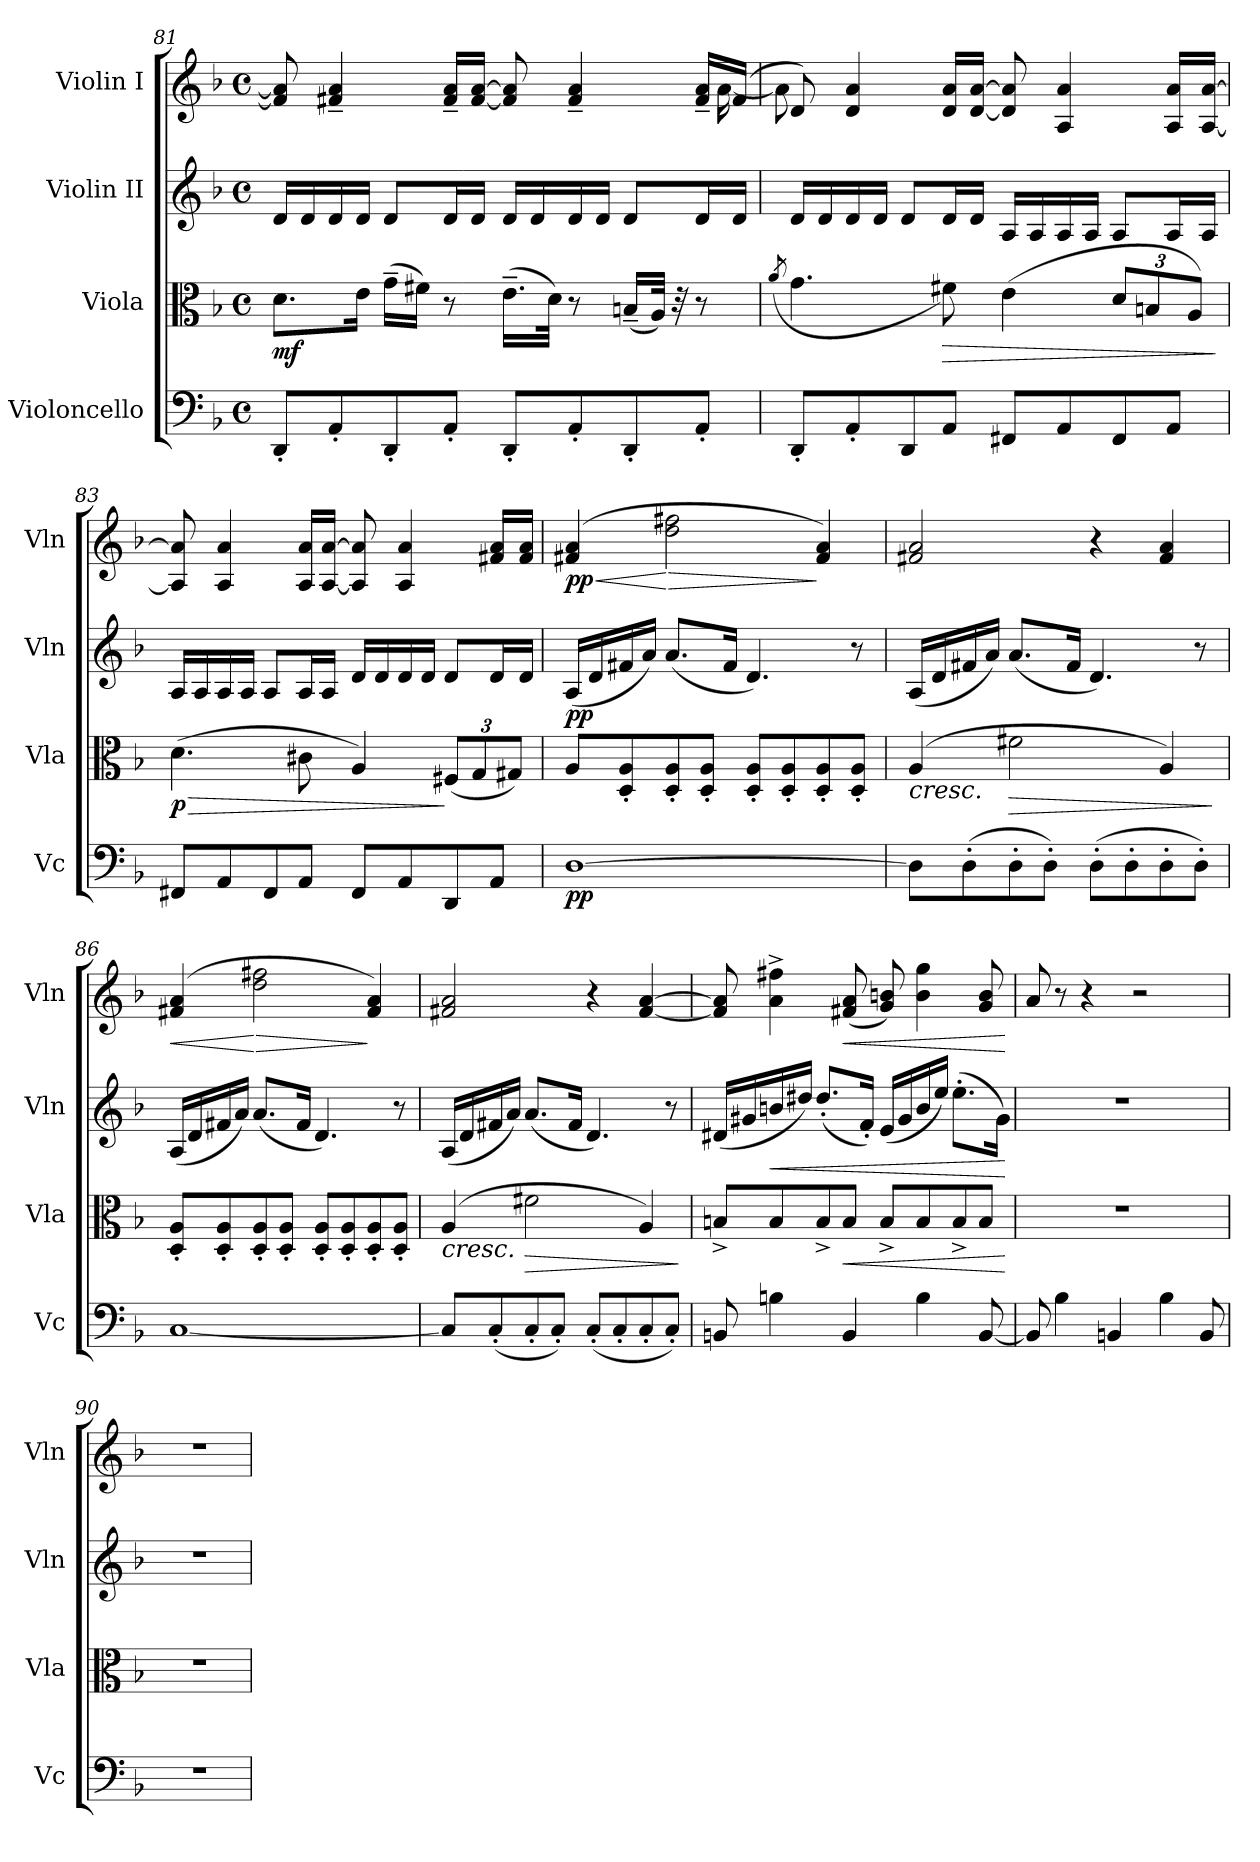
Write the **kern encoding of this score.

**kern	**dynam	**kern	**dynam	**kern	**dynam	**kern	**dynam
*part4	*part4	*part3	*part3	*part2	*part2	*part1	*part1
*staff4	*staff4	*staff3	*staff3	*staff2	*staff2	*staff1	*staff1
*I"Violoncello	*	*I"Viola	*	*I"Violin II	*	*I"Violin I	*
*I'Vc	*	*I'Vla	*	*I'Vln	*	*I'Vln	*
!!LO:PB:g=z
*clefF4	*	*clefC3	*	*clefG2	*	*clefG2	*
*k[b-]	*	*k[b-]	*	*k[b-]	*	*k[b-]	*
*M4/4	*	*M4/4	*	*M4/4	*	*M4/4	*
*met(c)	*	*met(c)	*	*met(c)	*	*met(c)	*
=81	=81	=81	=81	=81	=81	=81	=81
*	*	*	*	*	*	*^	*
!	!	!	!LO:DY:b	!	!	!	!	!
8DD'/L	.	8.d\L	mf	16d/LL	.	8f#/] 8a/]	2...ryy	.
.	.	.	.	16d/	.	.	.	.
8AA'/	.	.	.	16d/	.	4f#X/~ 4a/~	.	.
.	.	16e\Jk	.	16d/JJ	.	.	.	.
8DD'/	.	(>16g~\LL	.	8d/L	.	.	.	.
.	.	16f#X\JJ)	.	.	.	.	.	.
8AA'/J	.	8r	.	16d/L	.	16f#/~ 16a/~LL	.	.
.	.	.	.	16d/JJ	.	[16f#/ [16a/JJ	.	.
8DD'/L	.	(>16.e~\LL	.	16d/LL	.	8f#/] 8a/]	.	.
.	.	.	.	16d/	.	.	.	.
.	.	32d\JJk)	.	.	.	.	.	.
8AA'/	.	8r	.	16d/	.	4f#/~ 4a/~	.	.
.	.	.	.	16d/JJ	.	.	.	.
8DD'/	.	(<16Bn~/LL	.	8d/L	.	.	.	.
.	.	32A/JJk)	.	.	.	.	.	.
.	.	32r	.	.	.	.	.	.
8AA'/J	.	8r	.	16d/L	.	16f#/~ 16a/~LL	.	.
.	.	.	.	16d/JJ	.	(>16f#/JJ	[16a\	.
=82	=82	=82	=82	=82	=82	=82	=82	=82
.	.	(<8qa/	.	.	.	.	.	.
8DD'/L	.	4.g\	.	16d/LL	.	8d/)	8a\]	.
.	.	.	.	16d/	.	.	.	.
8AA'/	.	.	.	16d/	.	4d/ 4a/	2..ryy	.
.	.	.	.	16d/JJ	.	.	.	.
8DD/	.	.	.	8d/L	.	.	.	.
!	!	!	!LO:HP:b	!	!	!	!	!
8AA/J	.	8f#X\)	>	16d/L	.	16d/ 16a/LL	.	.
.	.	.	.	16d/JJ	.	[16d/ [16a/JJ	.	.
8FF#X/L	.	(>4e\	.	16A/LL	.	8d/] 8a/]	.	.
.	.	.	.	16A/	.	.	.	.
8AA/	.	.	.	16A/	.	4A/ 4a/	.	.
.	.	.	.	16A/JJ	.	.	.	.
*	*	*Xbrackettup	*	*	*	*	*	*
8FF#/	.	12d/L	.	8A/L	.	.	.	.
.	.	12Bn/	.	.	.	.	.	.
8AA/J	.	.	.	16A/L	.	16A/ 16a/LL	.	.
.	.	12A/J)	.	.	.	.	.	.
.	.	.	.	16A/JJ	.	[16A/ [16a/JJ	.	.
*	*	*	*	*	*	*v	*v	*
.	.	.	]	.	.	.	.
!!LO:LB:g=z
=83	=83	=83	=83	=83	=83	=83	=83
!	!	!	!LO:HP:b	!	!	!	!
!	!	!	!LO:DY:n=1:b	!	!	!	!
8FF#X/L	.	(>4.d\	> p	16A/LL	.	8A/] 8a/]	.
.	.	.	.	16A/	.	.	.
8AA/	.	.	.	16A/	.	4A/ 4a/	.
.	.	.	.	16A/JJ	.	.	.
8FF#/	.	.	.	8A/L	.	.	.
8AA/J	.	8c#X\	.	16A/L	.	16A/ 16a/LL	.
.	.	.	.	16A/JJ	.	[16A/ [16a/JJ	.
8FF#/L	.	4A/)	.	16d/LL	.	8A/] 8a/]	.
.	.	.	.	16d/	.	.	.
8AA/	.	.	.	16d/	.	4A/ 4a/	.
.	.	.	.	16d/JJ	.	.	.
8DD/	.	(<12F#X/L	]	8d/L	.	.	.
.	.	12G/	.	.	.	.	.
8AA/J	.	.	.	16d/L	.	16f#X/ 16a/LL	.
.	.	12G#X/J)	.	.	.	.	.
.	.	.	.	16d/JJ	.	16f#/ 16a/JJ	.
=84	=84	=84	=84	=84	=84	=84	=84
!	!LO:DY:b	!	!	!	!LO:DY:b	!	!LO:HP:b
!	!	!	!	!	!	!	!LO:DY:n=1:b
[1D	pp	8A/L	.	(<16A/LL	pp	(>4f#X/ 4a/	< pp
.	.	.	.	16d/	.	.	.
.	.	8D/' 8A/'	.	16f#X/	.	.	.
.	.	.	.	16a/JJ)	.	.	.
!	!	!	!	!	!	!	!LO:HP:n=1:b
.	.	8D/' 8A/'	.	(<8.a/L	.	2dd\ 2ff#X\	[ >
.	.	8D/' 8A/'J	.	.	.	.	.
.	.	.	.	16f#/Jk	.	.	.
.	.	8D/' 8A/'L	.	4.d/)	.	.	.
.	.	8D/' 8A/'	.	.	.	.	.
.	.	8D/' 8A/'	.	.	.	4f#/ 4a/)	]
.	.	8D/' 8A/'J	.	8r	.	.	.
=85	=85	=85	=85	=85	=85	=85	=85
!	!	!	!LO:HP:b	!	!	!	!
8D\L]	.	(>4A/	<	(<16A/LL	.	2f#X/ 2a/	.
.	.	.	.	16d/	.	.	.
(>8D'\	.	.	.	16f#X/	.	.	.
.	.	.	.	16a/JJ)	.	.	.
!	!	!	!LO:HP:b	!	!	!	!
8D'\	.	2f#X\	>	(<8.a/L	.	.	.
8D'\J)	.	.	.	.	.	.	.
.	.	.	.	16f#/Jk	.	.	.
(>8D'\L	.	.	.	4.d/)	.	4r	.
8D'\	.	.	.	.	.	.	.
8D'\	.	4A/)	[	.	.	4f#/ 4a/	.
8D'\J)	.	.	.	8r	.	.	.
.	.	.	]	.	.	.	.
!!LO:LB:g=z
=86	=86	=86	=86	=86	=86	=86	=86
!	!	!	!	!	!	!	!LO:HP:b
[1C	.	8D/' 8A/'L	.	(<16A/LL	.	(>4f#X/ 4a/	<
.	.	.	.	16d/	.	.	.
.	.	8D/' 8A/'	.	16f#X/	.	.	.
.	.	.	.	16a/JJ)	.	.	.
!	!	!	!	!	!	!	!LO:HP:n=1:b
.	.	8D/' 8A/'	.	(<8.a/L	.	2dd\ 2ff#X\	[ >
.	.	8D/' 8A/'J	.	.	.	.	.
.	.	.	.	16f#/Jk	.	.	.
.	.	8D/' 8A/'L	.	4.d/)	.	.	.
.	.	8D/' 8A/'	.	.	.	.	.
.	.	8D/' 8A/'	.	.	.	4f#/ 4a/)	]
.	.	8D/' 8A/'J	.	8r	.	.	.
=87	=87	=87	=87	=87	=87	=87	=87
!	!	!	!LO:HP:b	!	!	!	!
8C/L]	.	(>4A/	<	(<16A/LL	.	2f#X/ 2a/	.
.	.	.	.	16d/	.	.	.
(<8C'/	.	.	.	16f#X/	.	.	.
.	.	.	.	16a/JJ)	.	.	.
!	!	!	!LO:HP:b	!	!	!	!
8C'/	.	2f#X\	>	(<8.a/L	.	.	.
8C'/J)	.	.	.	.	.	.	.
.	.	.	.	16f#/Jk	.	.	.
(<8C'/L	.	.	.	4.d/)	.	4r	.
8C'/	.	.	.	.	.	.	.
8C'/	.	4A/)	[	.	.	[4f#/ [4a/	.
8C'/J)	.	.	.	8r	.	.	.
.	.	.	]	.	.	.	.
=88	=88	=88	=88	=88	=88	=88	=88
8BBn/	.	8Bn^/L	.	(<16d#X/LL	.	8f#/] 8a/]	.
.	.	.	.	16g#X/	.	.	.
!	!	!	!	!	!LO:HP:b	!	!
4Bn\	.	8B/	.	16bn/	<	4a\^ 4ff#X\^	.
.	.	.	.	16dd#X/JJ)	.	.	.
.	.	8B^/	.	(<8.dd#'/L	.	.	.
!	!	!	!LO:HP:b	!	!	!	!LO:HP:b
4BB/	.	8B/J	<	.	.	(<8f#X/ 8a/	<
.	.	.	.	16f'/Jk)	.	.	.
.	.	8B^/L	.	(<16e/LL	.	8g/ 8bn/)	.
.	.	.	.	16g#/	.	.	.
4B\	.	8B/	.	16b/	.	4b\ 4gg\	.
.	.	.	.	16ee/JJ)	.	.	.
.	.	8B^/	.	(>8.ee'\L	.	.	.
[8BB/	.	8B/J	.	.	.	8g/ 8b/	.
.	.	.	.	16g#\Jk)	.	.	.
.	.	.	[	.	[	.	[
!!LO:PB:g=z
=89	=89	=89	=89	=89	=89	=89	=89
8BB/]	.	1r	.	1r	.	8a/	.
4B-\	.	.	.	.	.	8r	.
.	.	.	.	.	.	4r	.
4BBn/	.	.	.	.	.	.	.
.	.	.	.	.	.	2r	.
4B-\	.	.	.	.	.	.	.
8BB/	.	.	.	.	.	.	.
=90	=90	=90	=90	=90	=90	=90	=90
1r	.	1r	.	1r	.	1r	.
=	=	=	=	=	=	=	=
*-	*-	*-	*-	*-	*-	*-	*-
